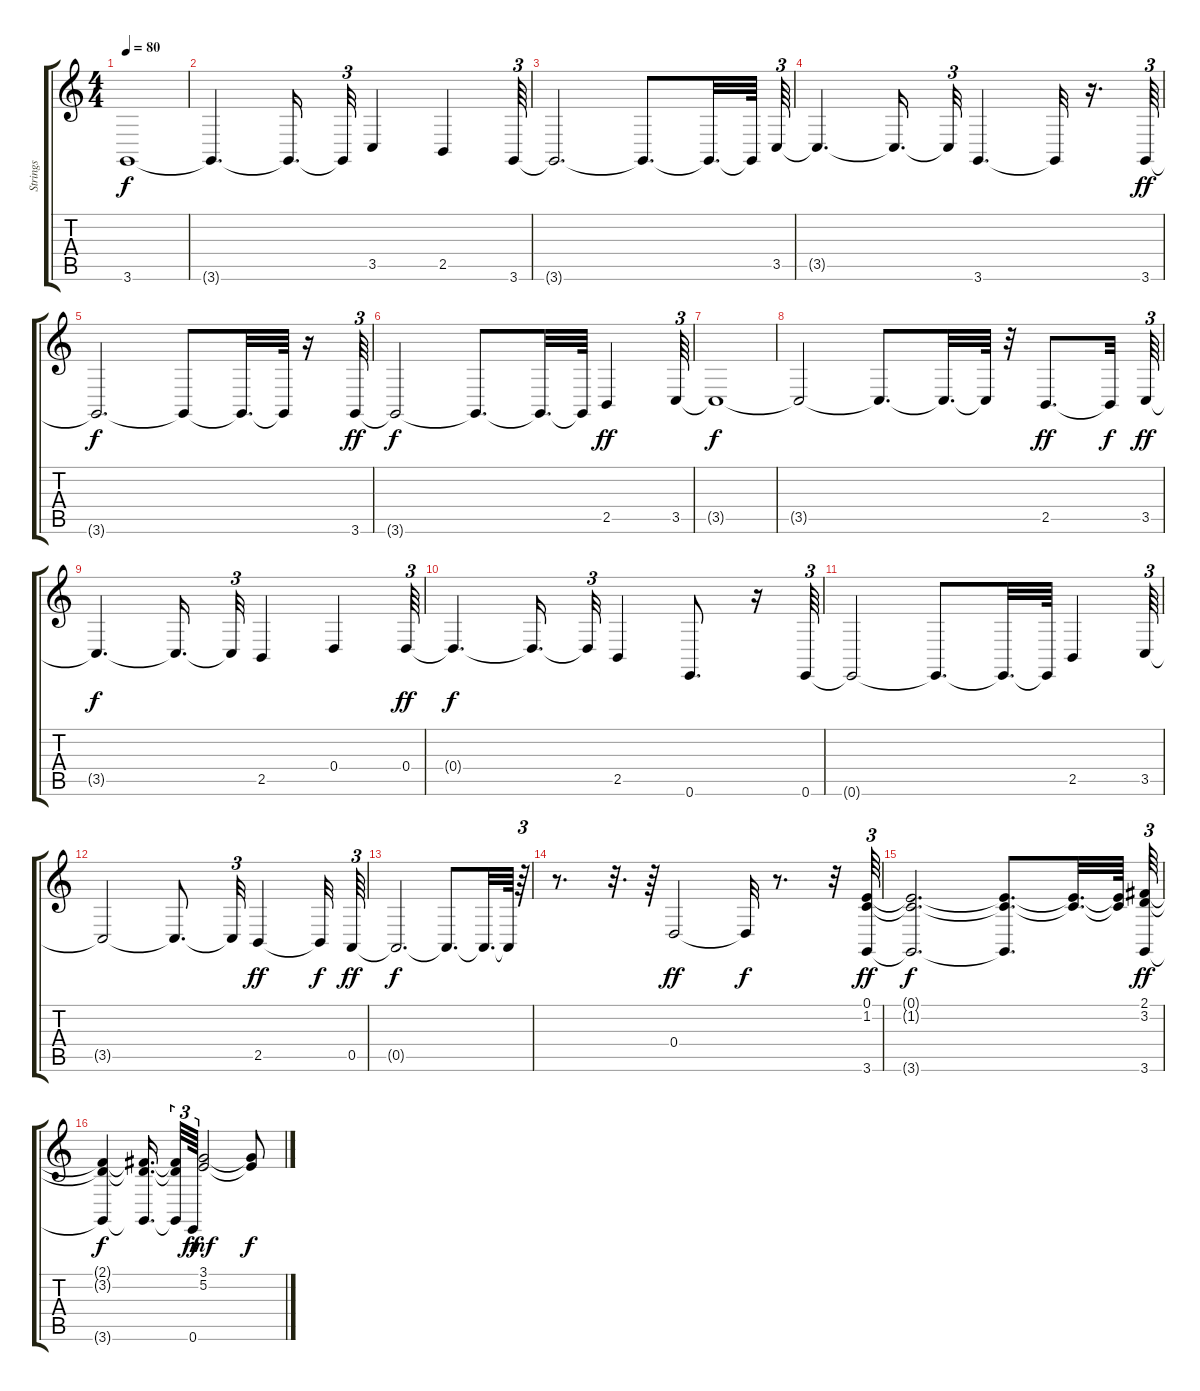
\track ("Strings" "Strings") {instrument stringensemble2}
\staff {score tabs}
\tuning (E4 B3 G3 D3 A2 E2) {hide}
\ts (4 4)
\tempo 80
\clef g2
\ks c
3.6{t}.1{dy f} |
3.6{t}.4{d} 3.6{t}.16{d} 3.6{t}.32{tu (3 2)} 3.5.4 2.5.4 3.6.64{tu (3 2)} |
3.6{t}.2{d} 3.6{t}.8{d} 3.6{t}.32{d} 3.6{t}.64 3.5.64{tu (3 2)} |
3.5{t}.4{d} 3.5{t}.16{d} 3.5{t}.32{tu (3 2)} 3.6.4{d} 3.6{t}.32 r.16{d} 3.6.64{tu (3 2) dy ff} |
3.6{t}.2{d dy f} 3.6{t}.8 3.6{t}.32{d} 3.6{t}.64 r.16 3.6.64{tu (3 2) dy ff} |
3.6{t}.2{dy f} 3.6{t}.8{d} 3.6{t}.32{d} 3.6{t}.64 2.5.4{dy ff} 3.5.64{tu (3 2)} |
3.5{t}.1{dy f} |
3.5{t}.2 3.5{t}.8{d} 3.5{t}.32{d} 3.5{t}.64 r.32 2.5.8{d dy ff} 2.5{t}.32{dy f} 3.5.64{tu (3 2) dy ff} |
3.5{t}.4{d dy f} 3.5{t}.16{d} 3.5{t}.32{tu (3 2)} 2.5.4 0.4.4 0.4.64{tu (3 2) dy ff} |
0.4{t}.4{d dy f} 0.4{t}.16{d} 0.4{t}.32{tu (3 2)} 2.5.4 0.6.8{d} r.16 0.6.64{tu (3 2)} |
0.6{t}.2 0.6{t}.8{d} 0.6{t}.32{d} 0.6{t}.64 2.5.4 3.5.64{tu (3 2)} |
3.5{t}.2 3.5{t}.8{d} 3.5{t}.32{tu (3 2)} 2.5.4{dy ff} 2.5{t}.32{dy f} 0.5.64{tu (3 2) dy ff} |
0.5{t}.2{d dy f} 0.5{t}.8{d} 0.5{t}.32{d} 0.5{t}.64 r.64{tu (3 2)} |
r.8{d} r.32{d} r.64 0.4.2{dy ff} 0.4{t}.32{dy f} r.8{d} r.32 (0.1 1.2 3.6).64{tu (3 2) dy ff} |
(0.1{t} 1.2{t} 3.6{t}).2{d dy f} (0.1{t} 1.2{t} 3.6{t}).8{d} (0.1{t} 1.2{t}).32{d} (0.1{t} 1.2{t}).64 (2.1 3.2 3.6).64{tu (3 2) dy ff} |
(2.1{t} 3.2{t} 3.6{t}).4{dy f} (2.1{t} 3.2{t} 3.6{t}).16{d beam splitsecondary} (2.1{t} 3.2{t} 3.6{t}).32{tu (3 2)} 0.6.64{tu (3 2) dy ff} (3.1 5.2).2{dy mf} (3.1{t} 5.2{t}).8{dy f}
